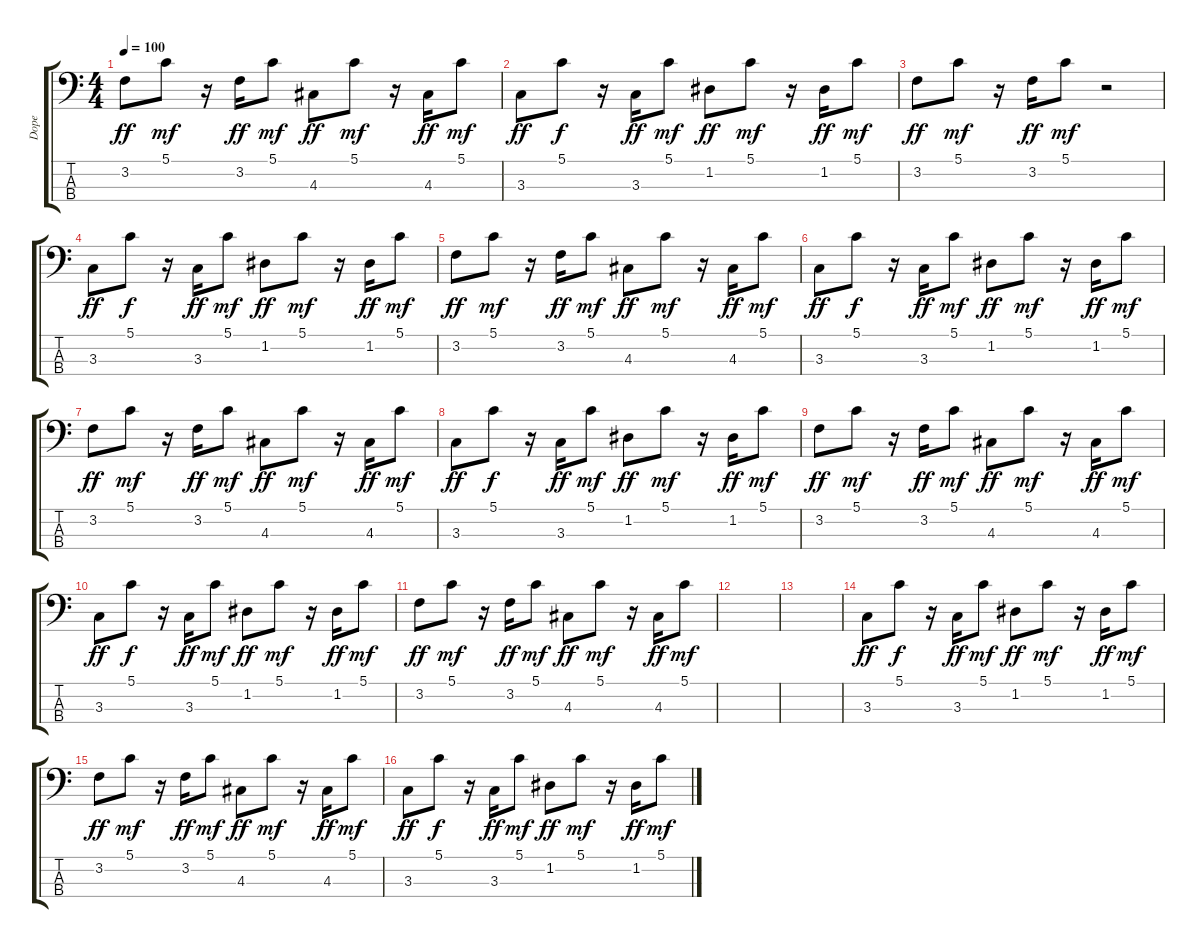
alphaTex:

\track ("      Dope" "      Dope") {instrument fretlessbass}
\staff {score tabs}
\tuning (G2 D2 A1 E1) {hide}
\ts (4 4)
\tempo 100
\clef f4
\ks c
3.2.8{dy ff} 5.1.8{dy mf} r.16 3.2.16{dy ff} 5.1.8{dy mf} 4.3.8{dy ff} 5.1.8{dy mf} r.16 4.3.16{dy ff} 5.1.8{dy mf} |
3.3.8{dy ff} 5.1.8{dy f} r.16 3.3.16{dy ff} 5.1.8{dy mf} 1.2.8{dy ff} 5.1.8{dy mf} r.16 1.2.16{dy ff} 5.1.8{dy mf} |
3.2.8{dy ff} 5.1.8{dy mf} r.16 3.2.16{dy ff} 5.1.8{dy mf} r.2 |
3.3.8{dy ff} 5.1.8{dy f} r.16 3.3.16{dy ff} 5.1.8{dy mf} 1.2.8{dy ff} 5.1.8{dy mf} r.16 1.2.16{dy ff} 5.1.8{dy mf} |
3.2.8{dy ff} 5.1.8{dy mf} r.16 3.2.16{dy ff} 5.1.8{dy mf} 4.3.8{dy ff} 5.1.8{dy mf} r.16 4.3.16{dy ff} 5.1.8{dy mf} |
3.3.8{dy ff} 5.1.8{dy f} r.16 3.3.16{dy ff} 5.1.8{dy mf} 1.2.8{dy ff} 5.1.8{dy mf} r.16 1.2.16{dy ff} 5.1.8{dy mf} |
3.2.8{dy ff} 5.1.8{dy mf} r.16 3.2.16{dy ff} 5.1.8{dy mf} 4.3.8{dy ff} 5.1.8{dy mf} r.16 4.3.16{dy ff} 5.1.8{dy mf} |
3.3.8{dy ff} 5.1.8{dy f} r.16 3.3.16{dy ff} 5.1.8{dy mf} 1.2.8{dy ff} 5.1.8{dy mf} r.16 1.2.16{dy ff} 5.1.8{dy mf} |
3.2.8{dy ff} 5.1.8{dy mf} r.16 3.2.16{dy ff} 5.1.8{dy mf} 4.3.8{dy ff} 5.1.8{dy mf} r.16 4.3.16{dy ff} 5.1.8{dy mf} |
3.3.8{dy ff} 5.1.8{dy f} r.16 3.3.16{dy ff} 5.1.8{dy mf} 1.2.8{dy ff} 5.1.8{dy mf} r.16 1.2.16{dy ff} 5.1.8{dy mf} |
3.2.8{dy ff} 5.1.8{dy mf} r.16 3.2.16{dy ff} 5.1.8{dy mf} 4.3.8{dy ff} 5.1.8{dy mf} r.16 4.3.16{dy ff} 5.1.8{dy mf} |
|
|
3.3.8{dy ff} 5.1.8{dy f} r.16 3.3.16{dy ff} 5.1.8{dy mf} 1.2.8{dy ff} 5.1.8{dy mf} r.16 1.2.16{dy ff} 5.1.8{dy mf} |
3.2.8{dy ff} 5.1.8{dy mf} r.16 3.2.16{dy ff} 5.1.8{dy mf} 4.3.8{dy ff} 5.1.8{dy mf} r.16 4.3.16{dy ff} 5.1.8{dy mf} |
3.3.8{dy ff} 5.1.8{dy f} r.16 3.3.16{dy ff} 5.1.8{dy mf} 1.2.8{dy ff} 5.1.8{dy mf} r.16 1.2.16{dy ff} 5.1.8{dy mf}
